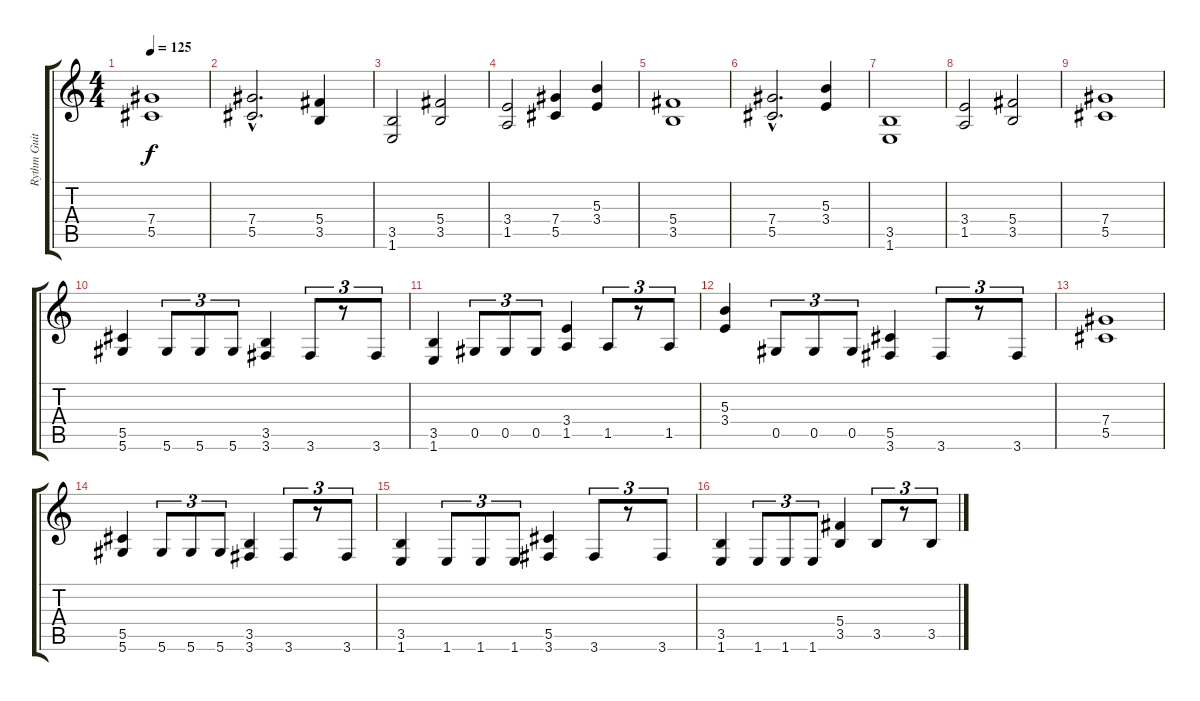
\track ("Rythm Guitar" "Rythm Guit") {instrument distortionguitar}
\staff {score tabs}
\tuning (Eb4 Bb3 Gb3 Db3 Ab2 Eb2) {hide}
\ts (4 4)
\tempo 125
\clef g2
\ks c
(7.4 5.5).1{dy f} |
(7.4{hac} 5.5{hac}).2{d} (5.4 3.5).4 |
(3.5 1.6).2 (5.4 3.5).2 |
(3.4 1.5).2 (7.4 5.5).4 (5.3 3.4).4 |
(5.4 3.5).1 |
(7.4{hac} 5.5{hac}).2{d} (5.3 3.4).4 |
(3.5 1.6).1 |
(3.4 1.5).2 (5.4 3.5).2 |
(7.4 5.5).1 |
(5.5 5.6).4 5.6.8{tu (3 2)} 5.6.8{tu (3 2)} 5.6.8{tu (3 2)} (3.5 3.6).4 3.6.8{tu (3 2)} r.8{tu (3 2)} 3.6.8{tu (3 2)} |
(3.5 1.6).4 0.5.8{tu (3 2)} 0.5.8{tu (3 2)} 0.5.8{tu (3 2)} (3.4 1.5).4 1.5.8{tu (3 2)} r.8{tu (3 2)} 1.5.8{tu (3 2)} |
(5.3 3.4).4 0.5.8{tu (3 2)} 0.5.8{tu (3 2)} 0.5.8{tu (3 2)} (5.5 3.6).4 3.6.8{tu (3 2)} r.8{tu (3 2)} 3.6.8{tu (3 2)} |
(7.4 5.5).1 |
(5.5 5.6).4 5.6.8{tu (3 2)} 5.6.8{tu (3 2)} 5.6.8{tu (3 2)} (3.5 3.6).4 3.6.8{tu (3 2)} r.8{tu (3 2)} 3.6.8{tu (3 2)} |
(3.5 1.6).4 1.6.8{tu (3 2)} 1.6.8{tu (3 2)} 1.6.8{tu (3 2)} (5.5 3.6).4 3.6.8{tu (3 2)} r.8{tu (3 2)} 3.6.8{tu (3 2)} |
(3.5 1.6).4 1.6.8{tu (3 2)} 1.6.8{tu (3 2)} 1.6.8{tu (3 2)} (5.4 3.5).4 3.5.8{tu (3 2)} r.8{tu (3 2)} 3.5.8{tu (3 2)}
